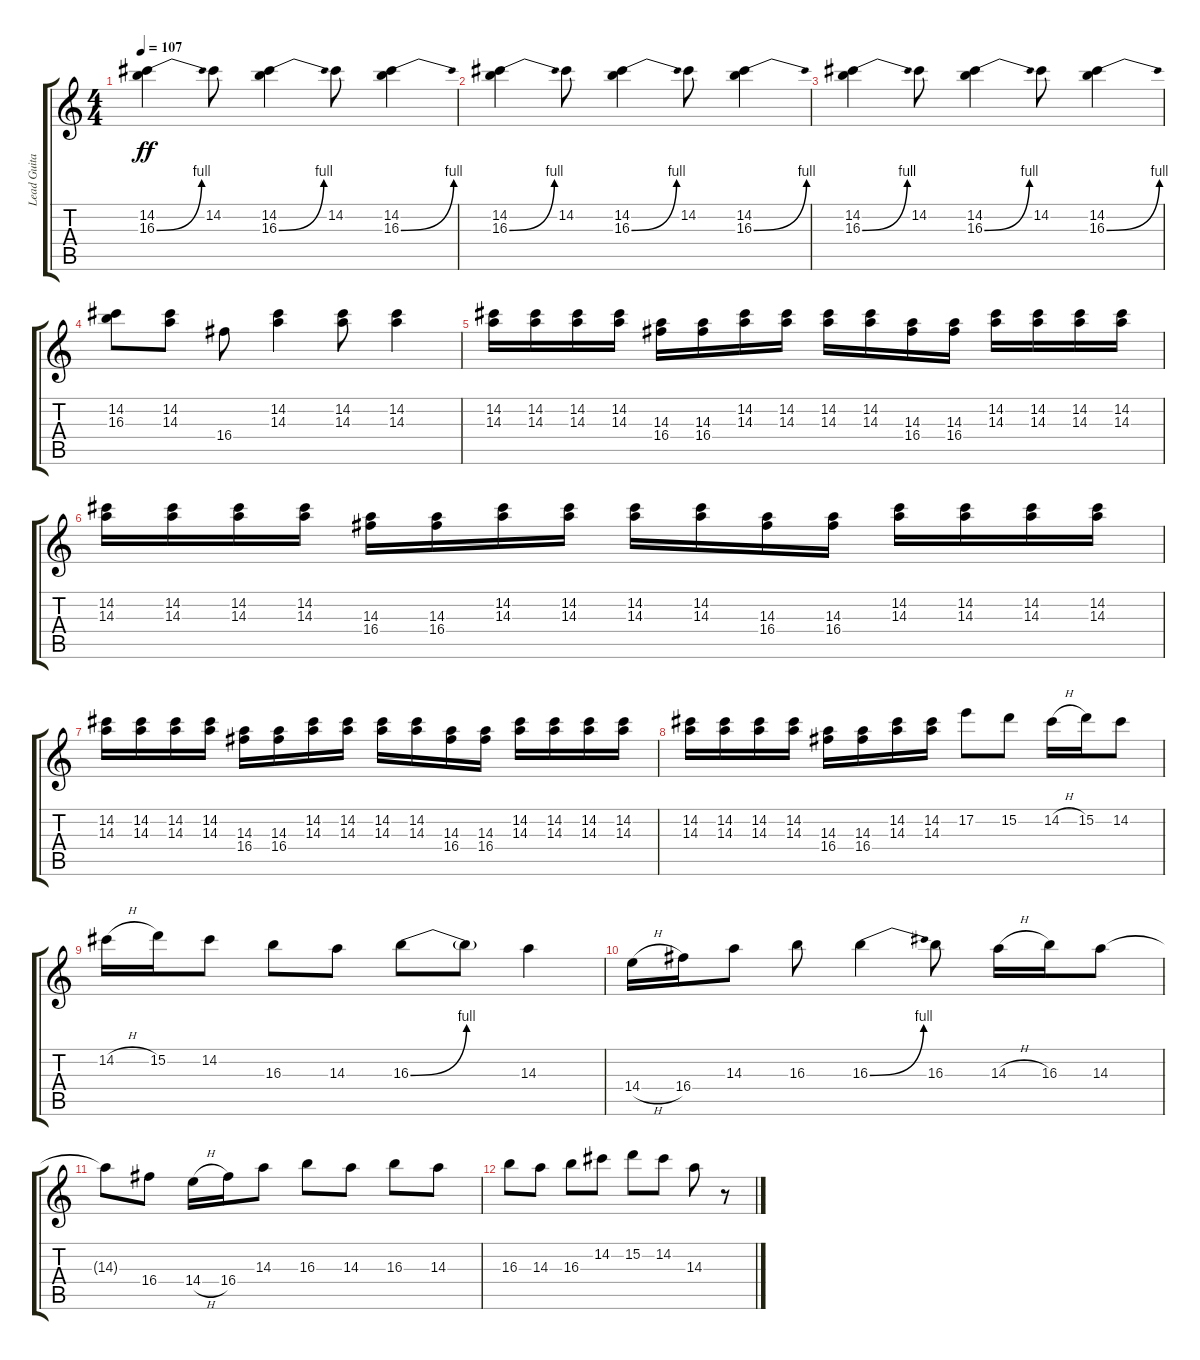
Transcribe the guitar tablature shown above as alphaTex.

\track ("Lead Guitar" "Lead Guita") {instrument overdrivenguitar}
\staff {score tabs}
\tuning (E4 B3 G3 D3 A2 E2) {hide}
\ts (4 4)
\tempo 107
\clef g2
\ks c
(14.2 16.3{be (bend 0 0 60 4)}).4{dy ff} 14.2.8 (14.2 16.3{be (bend 0 0 60 4)}).4 14.2.8 (14.2 16.3{be (bend 0 0 60 4)}).4 |
(14.2 16.3{be (bend 0 0 60 4)}).4 14.2.8 (14.2 16.3{be (bend 0 0 60 4)}).4 14.2.8 (14.2 16.3{be (bend 0 0 60 4)}).4 |
(14.2 16.3{be (bend 0 0 60 4)}).4 14.2.8 (14.2 16.3{be (bend 0 0 60 4)}).4 14.2.8 (14.2 16.3{be (bend 0 0 60 4)}).4 |
(14.2 16.3).8 (14.2 14.3).8 16.4.8 (14.2 14.3).4 (14.2 14.3).8 (14.2 14.3).4 |
(14.2 14.3).16 (14.2 14.3).16 (14.2 14.3).16 (14.2 14.3).16 (14.3 16.4).16 (14.3 16.4).16 (14.2 14.3).16 (14.2 14.3).16 (14.2 14.3).16 (14.2 14.3).16 (14.3 16.4).16 (14.3 16.4).16 (14.2 14.3).16 (14.2 14.3).16 (14.2 14.3).16 (14.2 14.3).16 |
(14.2 14.3).16 (14.2 14.3).16 (14.2 14.3).16 (14.2 14.3).16 (14.3 16.4).16 (14.3 16.4).16 (14.2 14.3).16 (14.2 14.3).16 (14.2 14.3).16 (14.2 14.3).16 (14.3 16.4).16 (14.3 16.4).16 (14.2 14.3).16 (14.2 14.3).16 (14.2 14.3).16 (14.2 14.3).16 |
(14.2 14.3).16 (14.2 14.3).16 (14.2 14.3).16 (14.2 14.3).16 (14.3 16.4).16 (14.3 16.4).16 (14.2 14.3).16 (14.2 14.3).16 (14.2 14.3).16 (14.2 14.3).16 (14.3 16.4).16 (14.3 16.4).16 (14.2 14.3).16 (14.2 14.3).16 (14.2 14.3).16 (14.2 14.3).16 |
(14.2 14.3).16 (14.2 14.3).16 (14.2 14.3).16 (14.2 14.3).16 (14.3 16.4).16 (14.3 16.4).16 (14.2 14.3).16 (14.2 14.3).16 17.2.8 15.2.8 14.2{h}.16 15.2.16 14.2.8 |
14.2{h}.16{volume 0} 15.2.16 14.2.8 16.3.8 14.3.8 16.3{be (bend 0 0 60 4)}.8 16.3{be (hold 0 0 60 0) t}.8 14.3.4 |
14.4{h}.16 16.4.16 14.3.8 16.3.8 16.3{be (bend 0 0 60 4)}.4 16.3.8 14.3{h}.16 16.3.16 14.3.8 |
14.3{t}.8 16.4.8 14.4{h}.16 16.4.16 14.3.8 16.3.8 14.3.8 16.3.8 14.3.8 |
16.3.8 14.3.8 16.3.8 14.2.8 15.2.8 14.2.8 14.3.8 r.8
